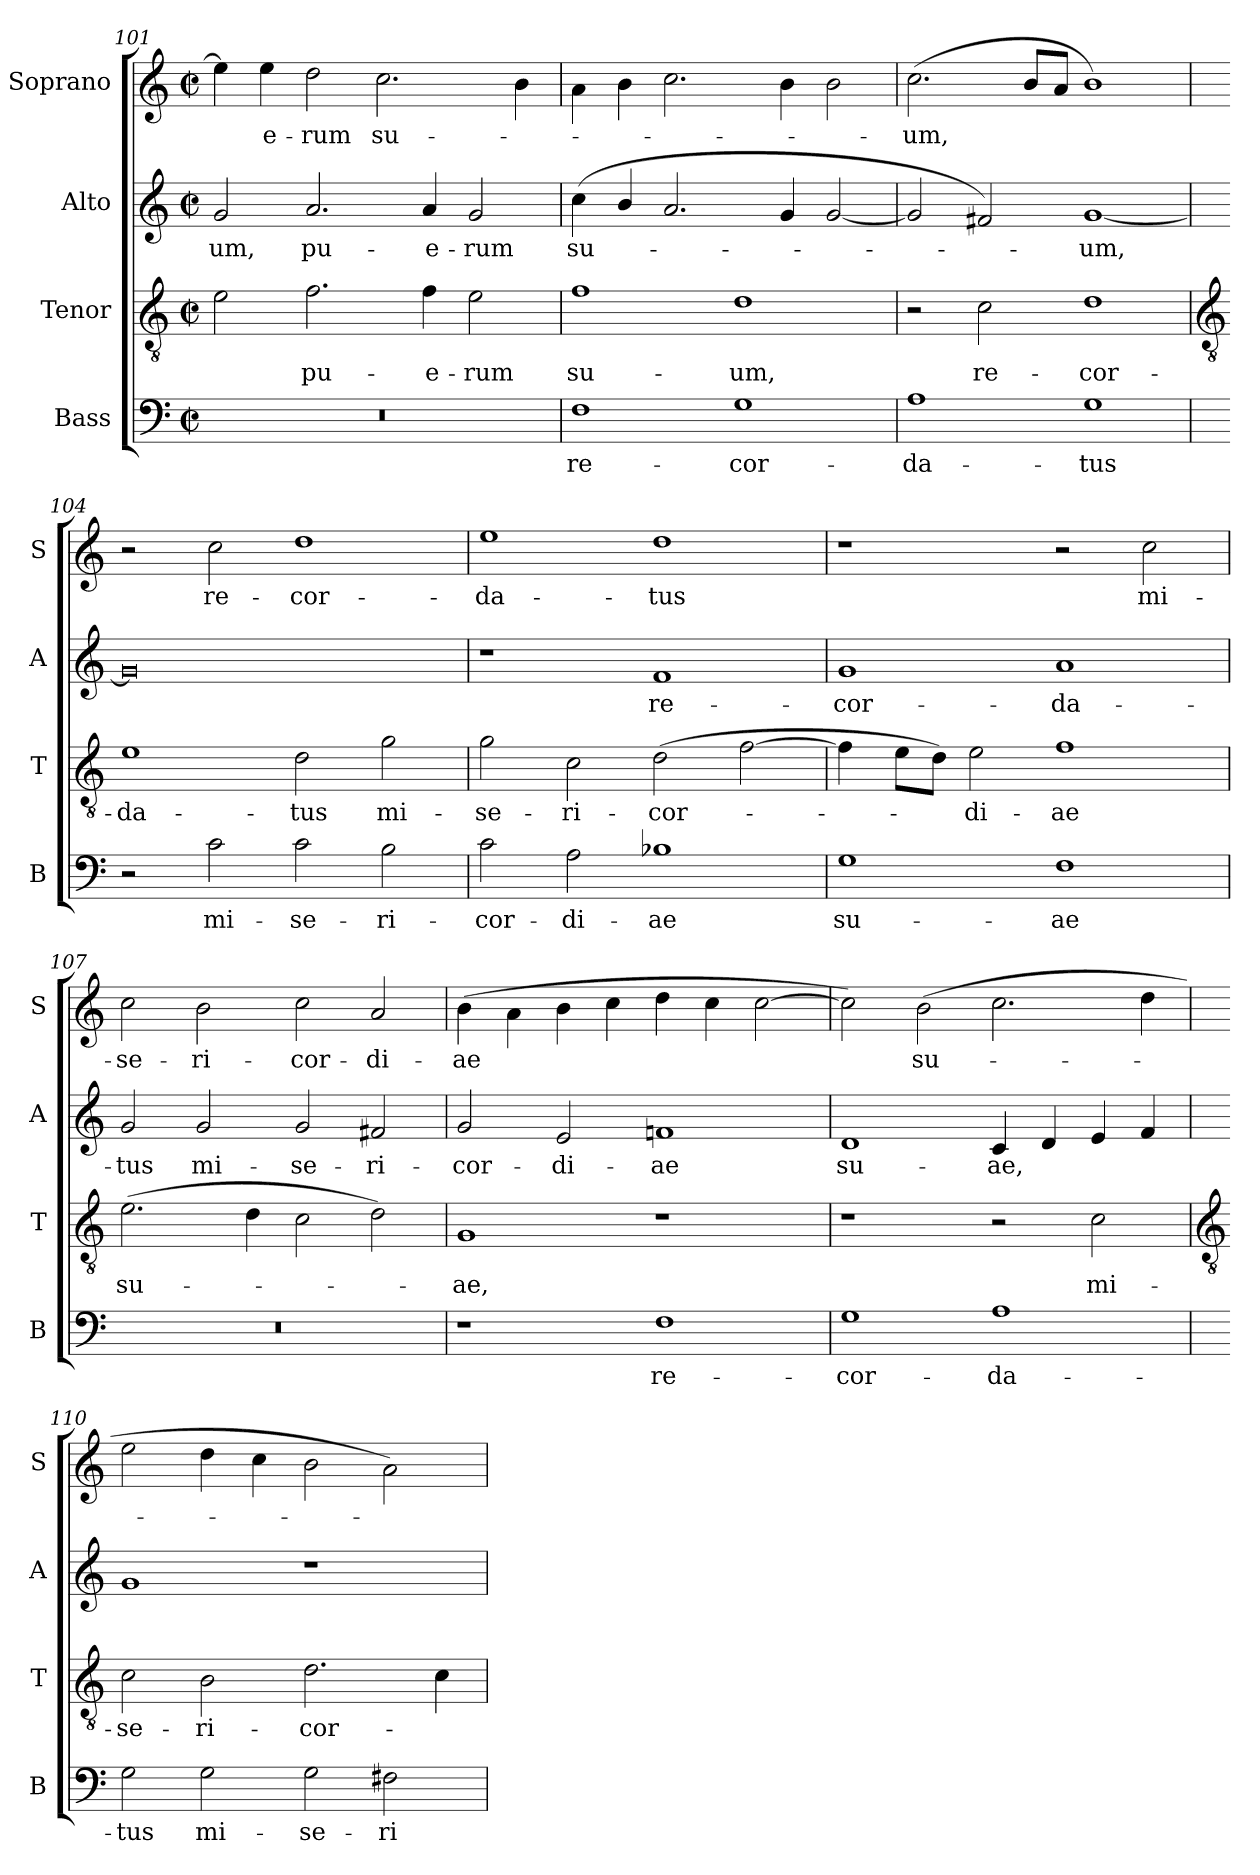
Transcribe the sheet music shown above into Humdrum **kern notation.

**kern	**text	**kern	**text	**kern	**text	**kern	**text
*part4	*part4	*part3	*part3	*part2	*part2	*part1	*part1
*staff4	*staff4	*staff3	*staff3	*staff2	*staff2	*staff1	*staff1
*I"Bass	*	*I"Tenor	*	*I"Alto	*	*I"Soprano	*
*I'B	*	*I'T	*	*I'A	*	*I'S	*
*clefF4	*	*clefGv2	*	*clefG2	*	*clefG2	*
*k[]	*	*k[]	*	*k[]	*	*k[]	*
*C:	*	*C:	*	*C:	*	*C:	*
*M4/2	*	*M4/2	*	*M4/2	*	*M4/2	*
*met(c|)	*	*met(c|)	*	*met(c|)	*	*met(c|)	*
=101	=101	=101	=101	=101	=101	=101	=101
!	!	!	!	!	!LO:LY:b	!	!
0r	.	2e	.	2g	um,	4ee]	.
!	!	!	!	!	!	!	!LO:LY:b
.	.	.	.	.	.	4ee	e-
!	!	!	!LO:LY:b	!	!LO:LY:b	!	!LO:LY:b
.	.	2.f	pu-	2.a	pu-	2dd	-rum
!	!	!	!	!	!	!	!LO:LY:b
.	.	.	.	.	.	2.cc	su-
!	!	!	!LO:LY:b	!	!LO:LY:b	!	!
.	.	4f	-e-	4a	-e-	.	.
!	!	!	!LO:LY:b	!	!LO:LY:b	!	!
.	.	2e	-rum	2g	-rum	.	.
.	.	.	.	.	.	4b	.
=102	=102	=102	=102	=102	=102	=102	=102
!	!LO:LY:b	!	!LO:LY:b	!	!LO:LY:b	!	!
1F	re-	1f	su-	(<4cc	su-	4a\	.
.	.	.	.	4b/	.	4b	.
.	.	.	.	2.a	.	2.cc	.
!	!LO:LY:b	!	!LO:LY:b	!	!	!	!
1G	-cor-	1d	-um,	.	.	.	.
.	.	.	.	4g	.	4b	.
.	.	.	.	[2g	.	2b	.
=103	=103	=103	=103	=103	=103	=103	=103
!	!LO:LY:b	!	!	!	!	!	!LO:LY:b
1A	-da-	2r	.	2g]	.	(<2.cc	um,
!	!	!	!LO:LY:b	!	!	!	!
.	.	2c	re-	2f#X)	.	.	.
.	.	.	.	.	.	8bL	.
.	.	.	.	.	.	8aJ	.
!	!LO:LY:b	!	!LO:LY:b	!	!LO:LY:b	!	!
1G	-tus	1d	-cor-	[1g	um,	1b/)	.
!!LO:LB:g=z
=104	=104	=104	=104	=104	=104	=104	=104
*	*	*clefGv2	*	*	*	*	*
!	!	!	!LO:LY:b	!	!	!	!
2r	.	1e	-da-	0g]	.	2r	.
!	!LO:LY:b	!	!	!	!	!	!LO:LY:b
2c	mi-	.	.	.	.	2cc	re-
!	!LO:LY:b	!	!LO:LY:b	!	!	!	!LO:LY:b
2c	-se-	2d	-tus	.	.	1dd	-cor-
!	!LO:LY:b	!	!LO:LY:b	!	!	!	!
2B	-ri-	2g	mi-	.	.	.	.
=105	=105	=105	=105	=105	=105	=105	=105
!	!LO:LY:b	!	!LO:LY:b	!	!	!	!LO:LY:b
2c	-cor-	2g	-se-	1r	.	1ee	-da-
!	!LO:LY:b	!	!LO:LY:b	!	!	!	!
2A	-di-	2c	-ri-	.	.	.	.
!	!LO:LY:b	!	!LO:LY:b	!	!LO:LY:b	!	!LO:LY:b
1B-X	-ae	(>2d	-cor-	1f	re-	1dd	-tus
.	.	[2f	.	.	.	.	.
=106	=106	=106	=106	=106	=106	=106	=106
!	!LO:LY:b	!	!	!	!LO:LY:b	!	!
1G	su-	4f]	.	1g	-cor-	1r	.
.	.	8eL	.	.	.	.	.
.	.	8dJ)	.	.	.	.	.
!	!	!	!LO:LY:b	!	!	!	!
.	.	2e	di-	.	.	.	.
!	!LO:LY:b	!	!LO:LY:b	!	!LO:LY:b	!	!
1F	-ae	1f	-ae	1a	-da-	2r	.
!	!	!	!	!	!	!	!LO:LY:b
.	.	.	.	.	.	2cc	mi-
=107	=107	=107	=107	=107	=107	=107	=107
!	!	!	!LO:LY:b	!	!LO:LY:b	!	!LO:LY:b
0r	.	(>2.e	su-	2g	-tus	2cc	-se-
!	!	!	!	!	!LO:LY:b	!	!LO:LY:b
.	.	.	.	2g	mi-	2b	-ri-
.	.	4d	.	.	.	.	.
!	!	!	!	!	!LO:LY:b	!	!LO:LY:b
.	.	2c	.	2g	-se-	2cc	-cor-
!	!	!	!	!	!LO:LY:b	!	!LO:LY:b
.	.	2d)	.	2f#X	-ri-	2a	-di-
=108	=108	=108	=108	=108	=108	=108	=108
!	!	!	!LO:LY:b	!	!LO:LY:b	!	!LO:LY:b
1r	.	1G	ae,	2g	-cor-	(>4b	-ae
.	.	.	.	.	.	4a\	.
!	!	!	!	!	!LO:LY:b	!	!
.	.	.	.	2e	-di-	4b	.
.	.	.	.	.	.	4cc	.
!	!LO:LY:b	!	!	!	!LO:LY:b	!	!
1F	re-	1r	.	1fn	-ae	4dd	.
.	.	.	.	.	.	4cc	.
.	.	.	.	.	.	[2cc	.
=109	=109	=109	=109	=109	=109	=109	=109
!	!LO:LY:b	!	!	!	!LO:LY:b	!	!
1G	-cor-	1r	.	1d	su-	2cc])	.
!	!	!	!	!	!	!	!LO:LY:b
.	.	.	.	.	.	(>2b	su-
!	!LO:LY:b	!	!	!	!LO:LY:b	!	!
1A	-da-	2r	.	4c	-ae,	2.cc	.
.	.	.	.	4d	.	.	.
!	!	!	!LO:LY:b	!	!	!	!
.	.	2c	mi-	4e	.	.	.
.	.	.	.	4f	.	4dd	.
!!LO:LB:g=z
=110	=110	=110	=110	=110	=110	=110	=110
*	*	*clefGv2	*	*	*	*	*
!	!LO:LY:b	!	!LO:LY:b	!	!	!	!
2G	-tus	2c	-se-	1g	.	2ee	.
!	!LO:LY:b	!	!LO:LY:b	!	!	!	!
2G	mi-	2B	-ri-	.	.	4dd	.
.	.	.	.	.	.	4cc	.
!	!LO:LY:b	!	!LO:LY:b	!	!	!	!
2G	-se-	2.d	-cor-	1r	.	2b	.
!	!LO:LY:b	!	!	!	!	!	!
2F#X	-ri-	.	.	.	.	2a\)	.
.	.	4c	.	.	.	.	.
=	=	=	=	=	=	=	=
*-	*-	*-	*-	*-	*-	*-	*-
